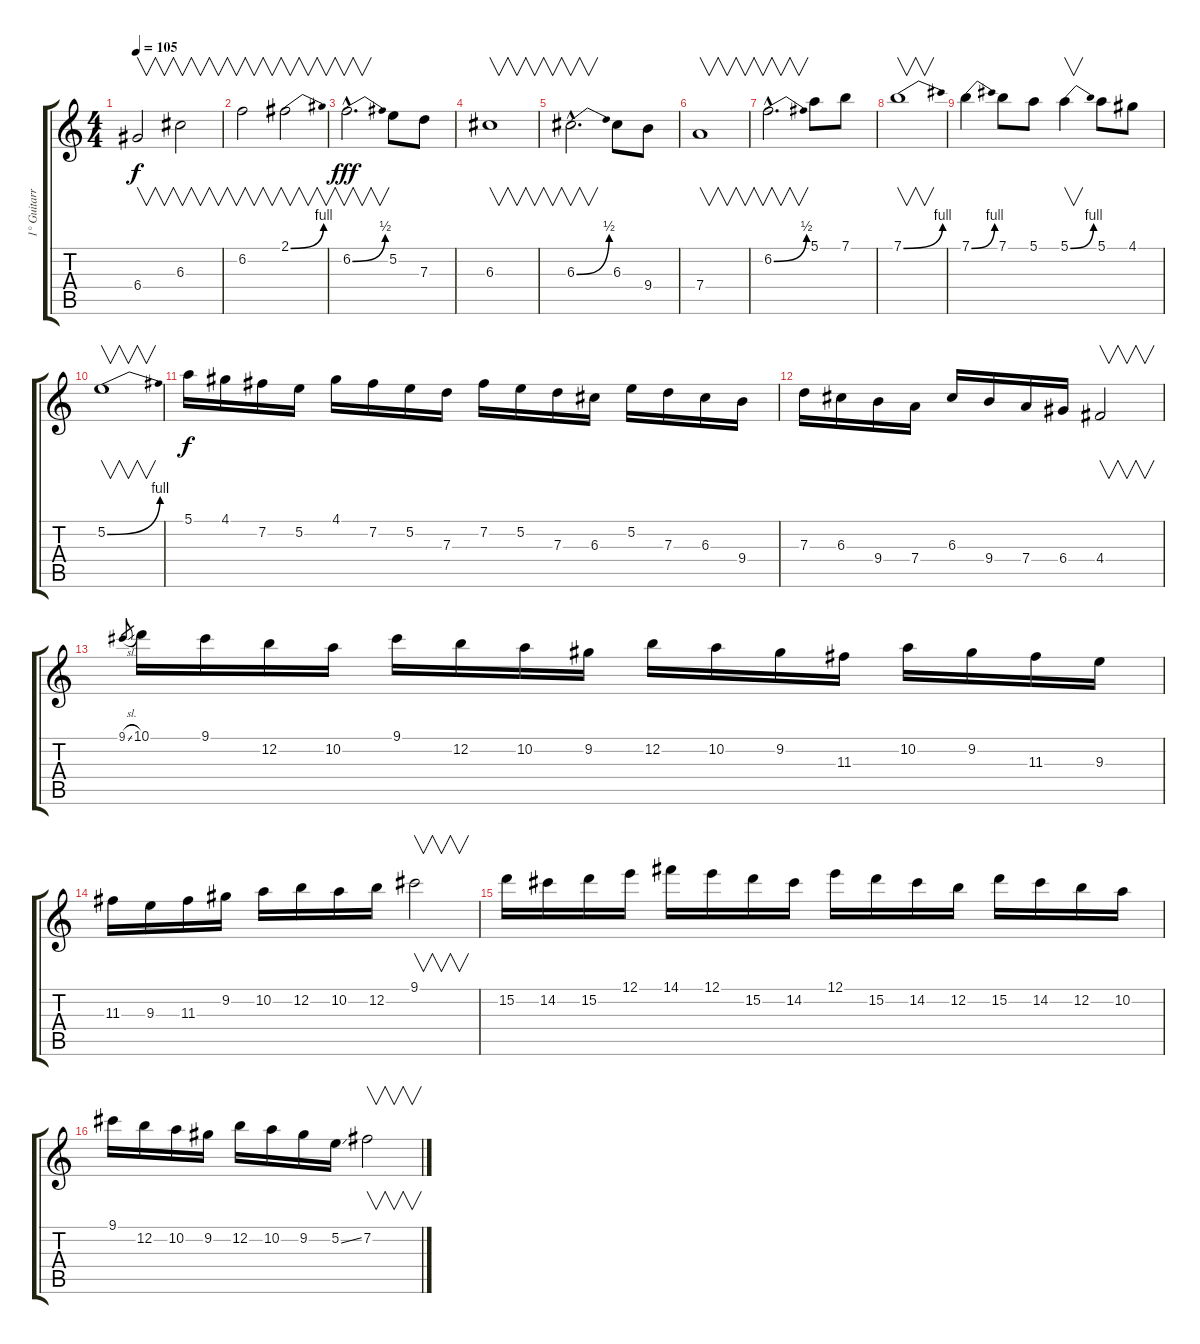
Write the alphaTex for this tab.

\track ("1° Guitarra" "1° Guitarr") {instrument distortionguitar}
\staff {score tabs}
\tuning (E4 B3 G3 D3 A2 E2) {hide}
\ts (4 4)
\tempo 105
\clef g2
\ks c
6.4.2{v dy f} 6.3.2{v} |
6.2.2{v} 2.1{be (bend 0 0 60 4)}.2{v} |
6.2{be (bend 0 0 60 2) hac}.2{v d dy fff} 5.2.8 7.3.8 |
6.3.1{v} |
6.3{be (bend 0 0 60 2) hac}.2{v d} 6.3.8 9.4.8 |
7.4.1{v} |
6.2{be (bend 0 0 60 2) hac}.2{v d} 5.1.8 7.1.8 |
7.1{be (bend 0 0 60 4)}.1{v} |
7.1{be (bend 0 0 60 4)}.4 7.1.8 5.1.8 5.1{be (bend 0 0 60 4)}.4{v} 5.1.8 4.1.8 |
5.2{be (bend 0 0 60 4)}.1{v} |
5.1.16{dy f} 4.1.16 7.2.16 5.2.16 4.1.16 7.2.16 5.2.16 7.3.16 7.2.16 5.2.16 7.3.16 6.3.16 5.2.16 7.3.16 6.3.16 9.4.16 |
7.3.16 6.3.16 9.4.16 7.4.16 6.3.16 9.4.16 7.4.16 6.4.16 4.4.2{v} |
9.1{sl}.8{gr} 10.1.16 9.1.16 12.2.16 10.2.16 9.1.16 12.2.16 10.2.16 9.2.16 12.2.16 10.2.16 9.2.16 11.3.16 10.2.16 9.2.16 11.3.16 9.3.16 |
11.3.16 9.3.16 11.3.16 9.2.16 10.2.16 12.2.16 10.2.16 12.2.16 9.1.2{v} |
15.2.16 14.2.16 15.2.16 12.1.16 14.1.16 12.1.16 15.2.16 14.2.16 12.1.16 15.2.16 14.2.16 12.2.16 15.2.16 14.2.16 12.2.16 10.2.16 |
9.1.16 12.2.16 10.2.16 9.2.16 12.2.16 10.2.16 9.2.16 5.2{ss}.16 7.2.2{v}
